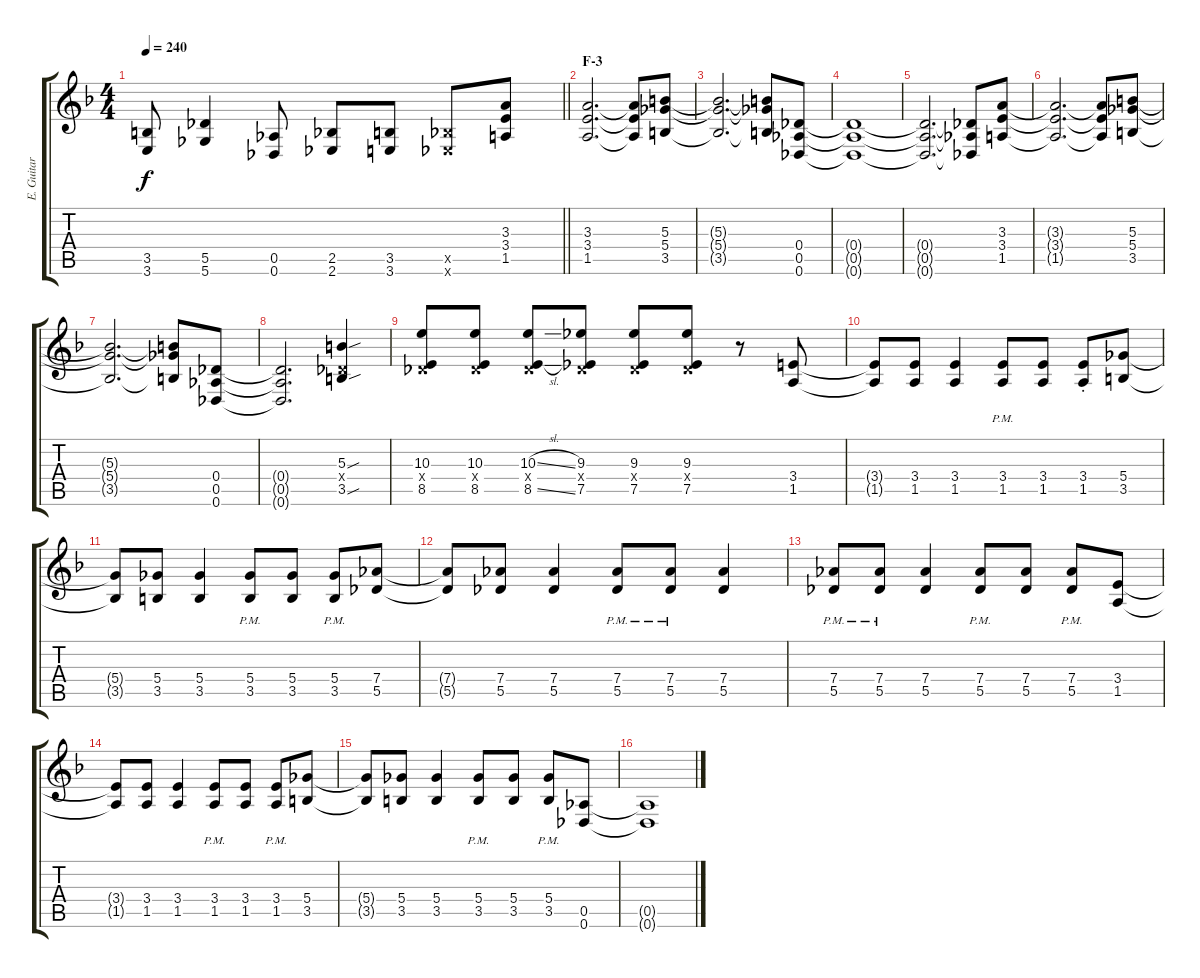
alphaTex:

\track ("E. Guitar II" "E. Guitar ") {instrument distortionguitar}
\staff {score tabs}
\tuning (Eb4 Bb3 Gb3 Db3 Ab2 Db2) {hide}
\ts (4 4)
\tempo 240
\clef g2
\barLineRight lightlight
\ks f
(3.5{t} 3.6{t}).8{dy f} (5.5 5.6).4 (0.5 0.6).8 (2.5 2.6).8 (3.5 3.6).8 (2.5{x} 2.6{x}).8 (3.3 3.4 1.5).8 |
\section ("" "F-3")
(3.3 3.4 1.5).2{d} (3.3{t} 3.4{t} 1.5{t}).8 (5.3 5.4 3.5).8 |
(5.3{t} 5.4{t} 3.5{t}).2{d} (5.3{t} 5.4{t} 3.5{t}).8 (0.4 0.5 0.6).8 |
(0.4{t} 0.5{t} 0.6{t}).1 |
(0.4{t} 0.5{t} 0.6{t}).2{d} (0.4{t} 0.5{t} 0.6{t}).8 (3.3 3.4 1.5).8 |
(3.3{t} 3.4{t} 1.5{t}).2{d} (3.3{t} 3.4{t} 1.5{t}).8 (5.3 5.4 3.5).8 |
(5.3{t} 5.4{t} 3.5{t}).2{d} (5.3{t} 5.4{t} 3.5{t}).8 (0.4 0.5 0.6).8 |
(0.4{t} 0.5{t} 0.6{t}).2{d} (5.3{sou} 0.4{x} 3.5{sou}).4 |
(10.3 0.4{x} 8.5).8 (10.3 0.4{x} 8.5).8 (10.3{sl} 0.4{x} 8.5{sl}).8 (9.3 0.4{x} 7.5).8 (9.3 0.4{x} 7.5).8 (9.3 0.4{x} 7.5).8 r.8 (3.4 1.5).8 |
(3.4{t} 1.5{t}).8 (3.4 1.5).8 (3.4 1.5).4 (3.4{pm} 1.5{pm}).8 (3.4 1.5).8 (3.4{st} 1.5{st}).8 (5.4 3.5).8 |
(5.4{t} 3.5{t}).8 (5.4 3.5).8 (5.4 3.5).4 (5.4{pm} 3.5{pm}).8 (5.4 3.5).8 (5.4{pm} 3.5{pm}).8 (7.4 5.5).8 |
(7.4{t} 5.5{t}).8 (7.4 5.5).8 (7.4 5.5).4 (7.4{pm} 5.5{pm}).8 (7.4{pm} 5.5{pm}).8 (7.4 5.5).4 |
(7.4{pm} 5.5{pm}).8 (7.4{pm} 5.5{pm}).8 (7.4 5.5).4 (7.4{pm} 5.5{pm}).8 (7.4 5.5).8 (7.4{pm} 5.5{pm}).8 (3.4 1.5).8 |
(3.4{t} 1.5{t}).8 (3.4 1.5).8 (3.4 1.5).4 (3.4{pm} 1.5{pm}).8 (3.4 1.5).8 (3.4{pm} 1.5{pm}).8 (5.4 3.5).8 |
(5.4{t} 3.5{t}).8 (5.4 3.5).8 (5.4 3.5).4 (5.4{pm} 3.5{pm}).8 (5.4 3.5).8 (5.4{pm} 3.5{pm}).8 (0.5 0.6).8 |
(0.5{t} 0.6{t}).1
